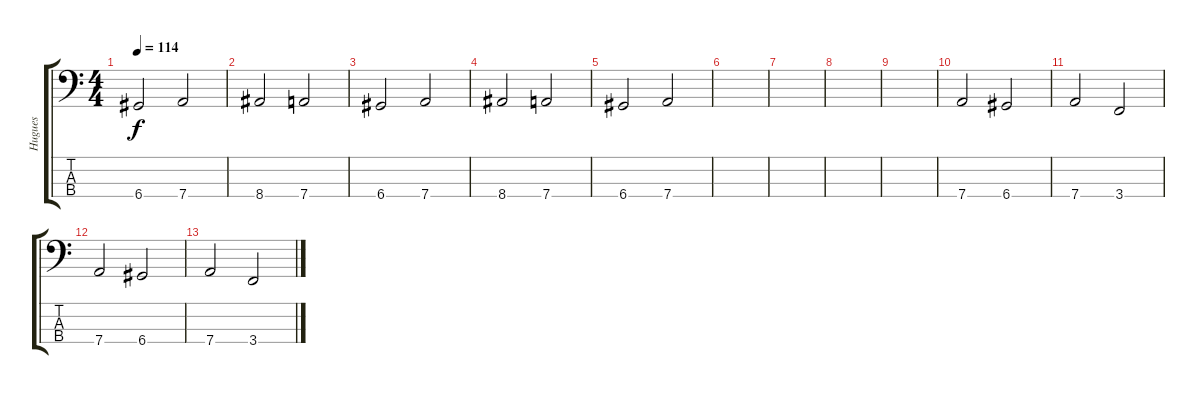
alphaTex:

\track ("Hugues" "Hugues") {instrument electricbassfinger}
\staff {score tabs}
\tuning (G2 D2 A1 D1) {hide}
\ts (4 4)
\tempo 114
\clef f4
\ks c
6.4.2{dy f} 7.4.2 |
8.4.2 7.4.2 |
6.4.2 7.4.2 |
8.4.2 7.4.2 |
6.4.2 7.4.2 |
|
|
|
|
7.4.2 6.4.2 |
7.4.2 3.4.2 |
7.4.2 6.4.2 |
7.4.2 3.4.2
